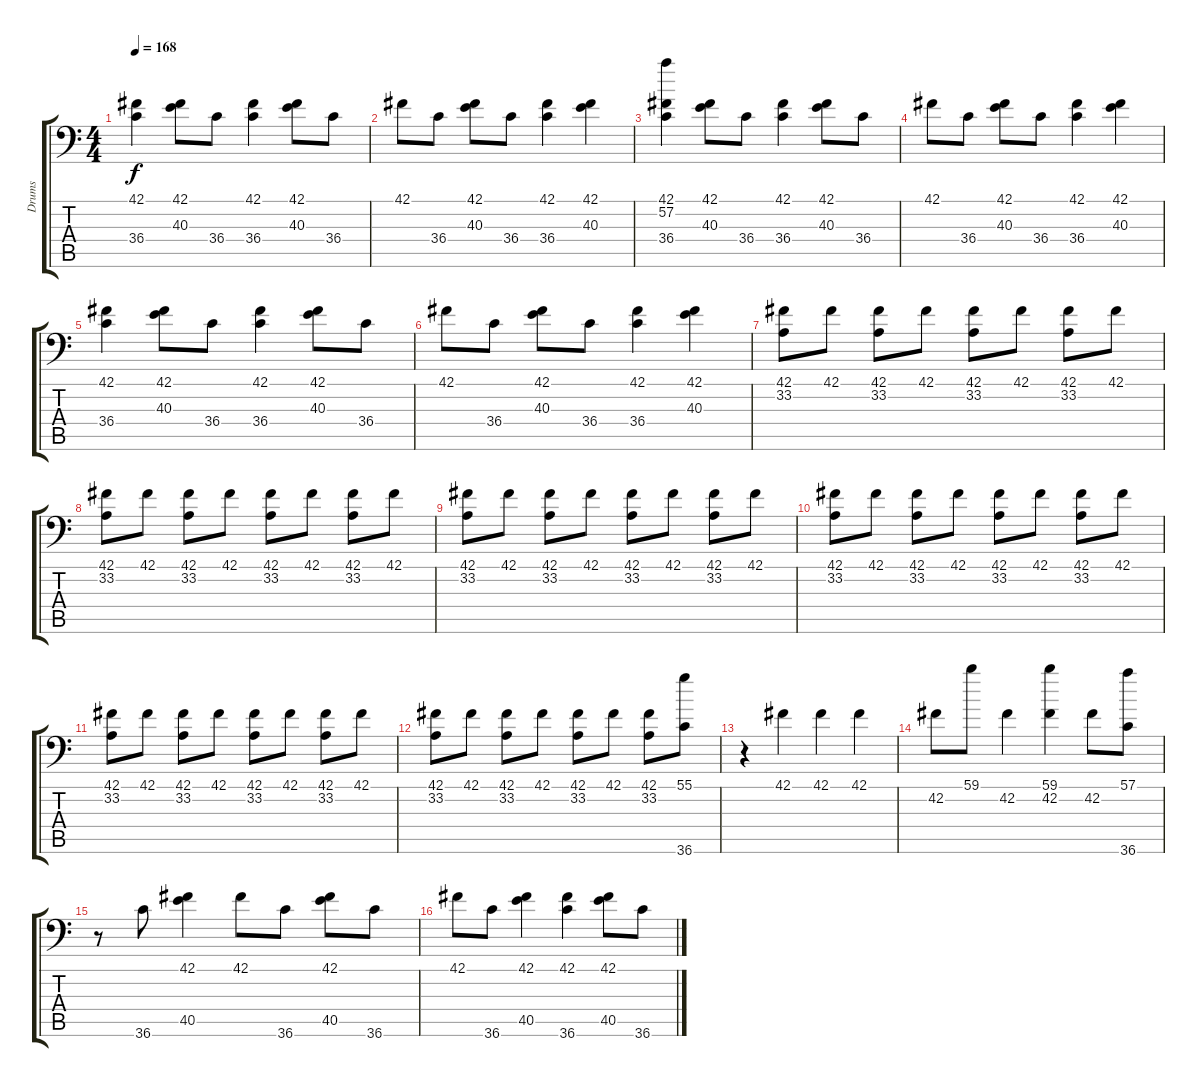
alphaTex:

\track ("Drums" "Drums") {instrument acousticgrandpiano}
\staff {score tabs}
\tuning (C-1 C-1 C-1 C-1 C-1 C-1) {hide}
\ts (4 4)
\tempo 168
\clef f4
\ks c
(42.1 36.4).4{dy f} (42.1 40.3).8 36.4.8 (42.1 36.4).4 (42.1 40.3).8 36.4.8 |
42.1.8 36.4.8 (42.1 40.3).8 36.4.8 (42.1 36.4).4 (42.1 40.3).4 |
(42.1 57.2 36.4).4 (42.1 40.3).8 36.4.8 (42.1 36.4).4 (42.1 40.3).8 36.4.8 |
42.1.8 36.4.8 (42.1 40.3).8 36.4.8 (42.1 36.4).4 (42.1 40.3).4 |
(42.1 36.4).4 (42.1 40.3).8 36.4.8 (42.1 36.4).4 (42.1 40.3).8 36.4.8 |
42.1.8 36.4.8 (42.1 40.3).8 36.4.8 (42.1 36.4).4 (42.1 40.3).4 |
(42.1 33.2).8 42.1.8 (42.1 33.2).8 42.1.8 (42.1 33.2).8 42.1.8 (42.1 33.2).8 42.1.8 |
(42.1 33.2).8 42.1.8 (42.1 33.2).8 42.1.8 (42.1 33.2).8 42.1.8 (42.1 33.2).8 42.1.8 |
(42.1 33.2).8 42.1.8 (42.1 33.2).8 42.1.8 (42.1 33.2).8 42.1.8 (42.1 33.2).8 42.1.8 |
(42.1 33.2).8 42.1.8 (42.1 33.2).8 42.1.8 (42.1 33.2).8 42.1.8 (42.1 33.2).8 42.1.8 |
(42.1 33.2).8 42.1.8 (42.1 33.2).8 42.1.8 (42.1 33.2).8 42.1.8 (42.1 33.2).8 42.1.8 |
(42.1 33.2).8 42.1.8 (42.1 33.2).8 42.1.8 (42.1 33.2).8 42.1.8 (42.1 33.2).8 (55.1 36.6).8 |
r.4 42.1.4 42.1.4 42.1.4 |
42.2.8 59.1.8 42.2.4 (59.1 42.2).4 42.2.8 (57.1 36.6).8 |
r.8 36.6.8 (42.1 40.5).4 42.1.8 36.6.8 (42.1 40.5).8 36.6.8 |
42.1.8 36.6.8 (42.1 40.5).4 (42.1 36.6).4 (42.1 40.5).8 36.6.8
